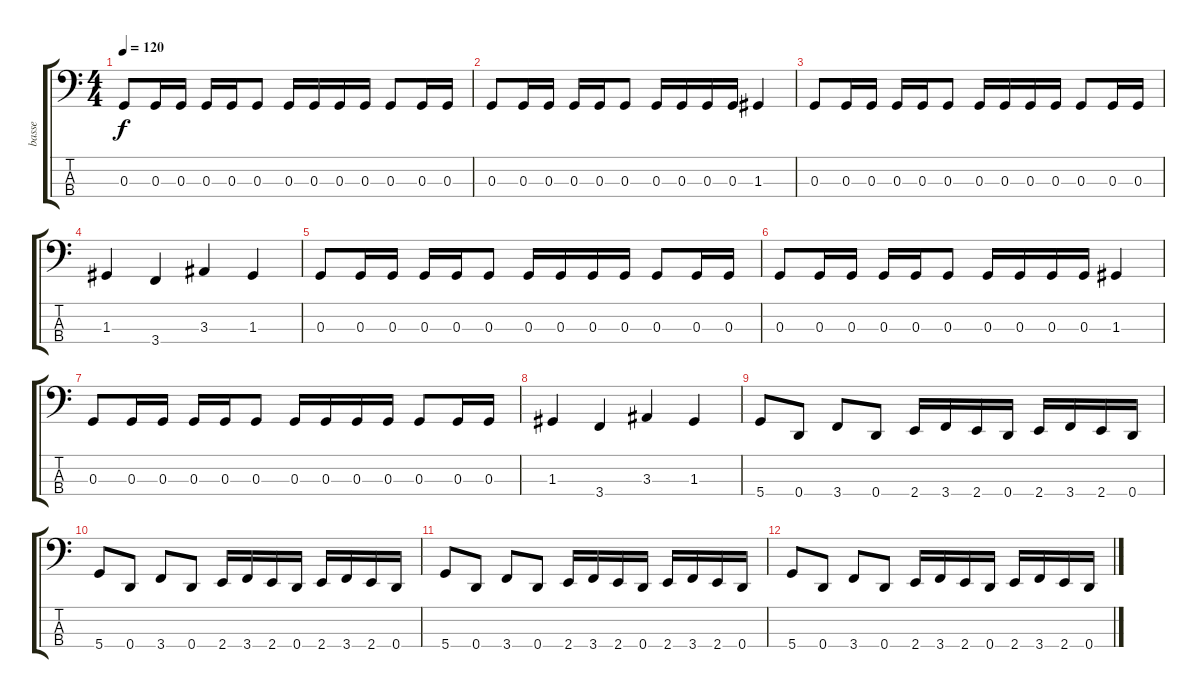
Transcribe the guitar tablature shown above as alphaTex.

\track ("basse" "basse") {instrument electricbasspick}
\staff {score tabs}
\tuning (F2 C2 G1 D1) {hide}
\ts (4 4)
\tempo 120
\clef f4
\ks c
0.3.8{dy f} 0.3.16 0.3.16 0.3.16 0.3.16 0.3.8 0.3.16 0.3.16 0.3.16 0.3.16 0.3.8 0.3.16 0.3.16 |
0.3.8 0.3.16 0.3.16 0.3.16 0.3.16 0.3.8 0.3.16 0.3.16 0.3.16 0.3.16 1.3.4 |
0.3.8 0.3.16 0.3.16 0.3.16 0.3.16 0.3.8 0.3.16 0.3.16 0.3.16 0.3.16 0.3.8 0.3.16 0.3.16 |
1.3.4 3.4.4 3.3.4 1.3.4 |
0.3.8 0.3.16 0.3.16 0.3.16 0.3.16 0.3.8 0.3.16 0.3.16 0.3.16 0.3.16 0.3.8 0.3.16 0.3.16 |
0.3.8 0.3.16 0.3.16 0.3.16 0.3.16 0.3.8 0.3.16 0.3.16 0.3.16 0.3.16 1.3.4 |
0.3.8 0.3.16 0.3.16 0.3.16 0.3.16 0.3.8 0.3.16 0.3.16 0.3.16 0.3.16 0.3.8 0.3.16 0.3.16 |
1.3.4 3.4.4 3.3.4 1.3.4 |
5.4.8 0.4.8 3.4.8 0.4.8 2.4.16 3.4.16 2.4.16 0.4.16 2.4.16 3.4.16 2.4.16 0.4.16 |
5.4.8 0.4.8 3.4.8 0.4.8 2.4.16 3.4.16 2.4.16 0.4.16 2.4.16 3.4.16 2.4.16 0.4.16 |
5.4.8 0.4.8 3.4.8 0.4.8 2.4.16 3.4.16 2.4.16 0.4.16 2.4.16 3.4.16 2.4.16 0.4.16 |
5.4.8 0.4.8 3.4.8 0.4.8 2.4.16 3.4.16 2.4.16 0.4.16 2.4.16 3.4.16 2.4.16 0.4.16
